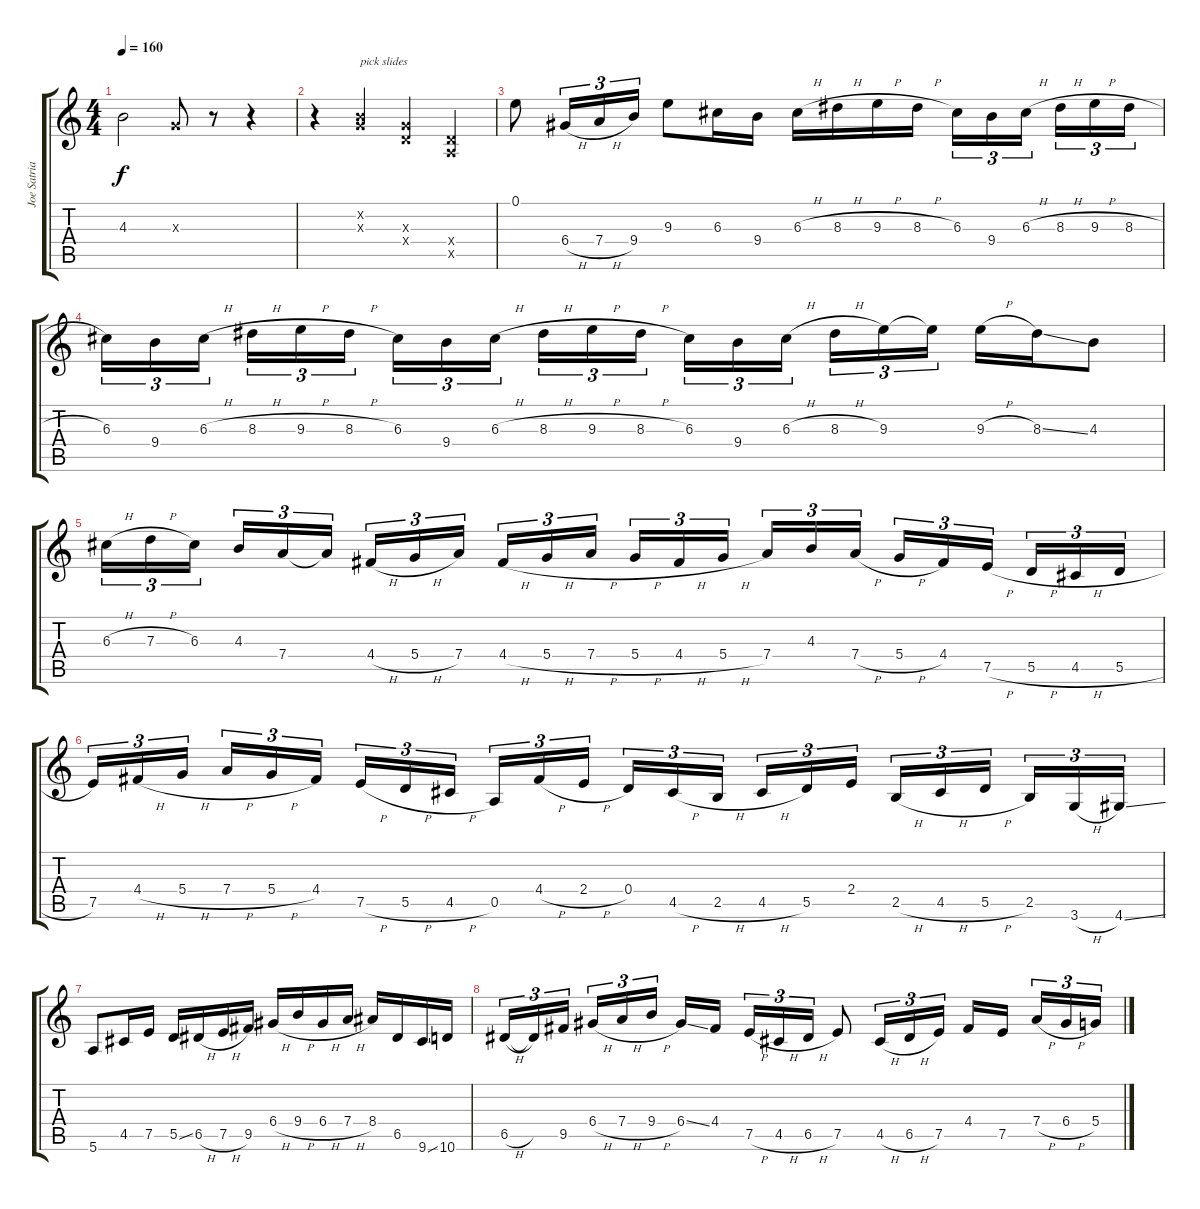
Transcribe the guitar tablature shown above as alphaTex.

\track ("Joe Satriani Lead" "Joe Satria") {instrument distortionguitar}
\staff {score tabs}
\tuning (E4 B3 G3 D3 A2 E2) {hide}
\ts (4 4)
\tempo 160
\clef g2
\ks c
4.3{t}.2{dy f} 0.3{x}.8 r.8 r.4 |
r.4 (0.2{x} 0.3{x}).4{txt "pick slides"} (0.3{x} 0.4{x}).4 (0.4{x} 0.5{x}).4 |
0.1.8 6.4{h}.16{tu (3 2)} 7.4{h}.16{tu (3 2)} 9.4.16{tu (3 2)} 9.3.8 6.3.16 9.4.16 6.3{h}.16 8.3{h}.16 9.3{h}.16 8.3{h}.16 6.3.16{tu (3 2)} 9.4.16{tu (3 2)} 6.3{h}.16{tu (3 2)} 8.3{h}.16{tu (3 2)} 9.3{h}.16{tu (3 2)} 8.3{h}.16{tu (3 2)} |
6.3.16{tu (3 2)} 9.4.16{tu (3 2)} 6.3{h}.16{tu (3 2)} 8.3{h}.16{tu (3 2)} 9.3{h}.16{tu (3 2)} 8.3{h}.16{tu (3 2)} 6.3.16{tu (3 2)} 9.4.16{tu (3 2)} 6.3{h}.16{tu (3 2)} 8.3{h}.16{tu (3 2)} 9.3{h}.16{tu (3 2)} 8.3{h}.16{tu (3 2)} 6.3.16{tu (3 2)} 9.4.16{tu (3 2)} 6.3{h}.16{tu (3 2)} 8.3{h}.16{tu (3 2)} 9.3.16{tu (3 2)} 9.3{t}.16{tu (3 2)} 9.3{h}.16 8.3{ss}.16 4.3.8 |
6.3{h}.16{tu (3 2)} 7.3{h}.16{tu (3 2)} 6.3.16{tu (3 2)} 4.3.16{tu (3 2)} 7.4.16{tu (3 2)} 7.4{t}.16{tu (3 2)} 4.4{h}.16{tu (3 2)} 5.4{h}.16{tu (3 2)} 7.4.16{tu (3 2)} 4.4{h}.16{tu (3 2)} 5.4{h}.16{tu (3 2)} 7.4{h}.16{tu (3 2)} 5.4{h}.16{tu (3 2)} 4.4{h}.16{tu (3 2)} 5.4{h}.16{tu (3 2)} 7.4.16{tu (3 2)} 4.3.16{tu (3 2)} 7.4{h}.16{tu (3 2)} 5.4{h}.16{tu (3 2)} 4.4.16{tu (3 2)} 7.5{h}.16{tu (3 2)} 5.5{h}.16{tu (3 2)} 4.5{h}.16{tu (3 2)} 5.5{h}.16{tu (3 2)} |
7.5.16{tu (3 2)} 4.4{h}.16{tu (3 2)} 5.4{h}.16{tu (3 2)} 7.4{h}.16{tu (3 2)} 5.4{h}.16{tu (3 2)} 4.4.16{tu (3 2)} 7.5{h}.16{tu (3 2)} 5.5{h}.16{tu (3 2)} 4.5{h}.16{tu (3 2)} 0.5.16{tu (3 2)} 4.4{h}.16{tu (3 2)} 2.4{h}.16{tu (3 2)} 0.4.16{tu (3 2)} 4.5{h}.16{tu (3 2)} 2.5{h}.16{tu (3 2)} 4.5{h}.16{tu (3 2)} 5.5.16{tu (3 2)} 2.4.16{tu (3 2)} 2.5{h}.16{tu (3 2)} 4.5{h}.16{tu (3 2)} 5.5{h}.16{tu (3 2)} 2.5.16{tu (3 2)} 3.6{h}.16{tu (3 2)} 4.6{ss}.16{tu (3 2)} |
5.6.8 4.5.16 7.5.16 5.5{ss}.16 6.5{h}.16 7.5{h}.16 9.5.16 6.4{h}.16 9.4{h}.16 6.4{h}.16 7.4{h}.16 8.4.16 6.5.16 9.6{ss}.16 10.6.16 |
6.5{h}.16{tu (3 2)} 6.5{t}.16{tu (3 2)} 9.5.16{tu (3 2)} 6.4{h}.16{tu (3 2)} 7.4{h}.16{tu (3 2)} 9.4{h}.16{tu (3 2)} 6.4{ss}.16 4.4.16 7.5{h}.16{tu (3 2)} 4.5{h}.16{tu (3 2)} 6.5{h}.16{tu (3 2)} 7.5.8 4.5{h}.16{tu (3 2)} 6.5{h}.16{tu (3 2)} 7.5.16{tu (3 2)} 4.4.16 7.5.16 7.4{h}.16{tu (3 2)} 6.4{h}.16{tu (3 2)} 5.4{h}.16{tu (3 2)}
